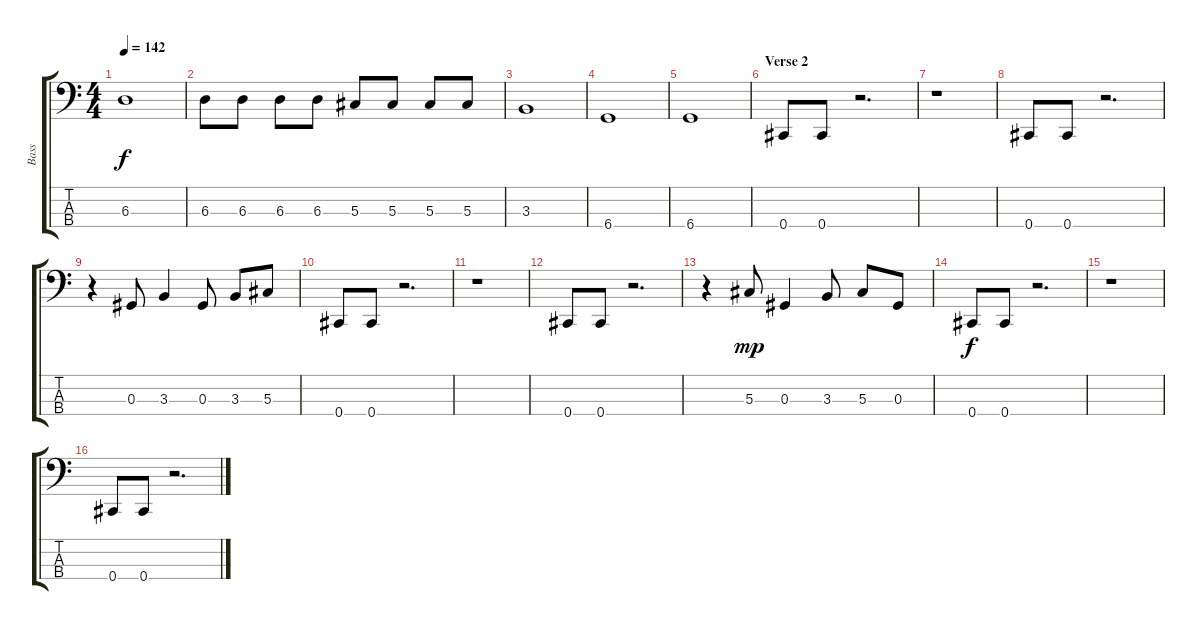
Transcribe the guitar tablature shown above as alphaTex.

\track ("Bass" "Bass") {instrument electricbassfinger}
\staff {score tabs}
\tuning (Gb2 Db2 Ab1 Db1) {hide}
\ts (4 4)
\tempo 142
\clef f4
\ks c
6.3.1{dy f} |
6.3.8 6.3.8 6.3.8 6.3.8 5.3.8 5.3.8 5.3.8 5.3.8 |
3.3.1 |
6.4.1 |
6.4.1 |
\section ("" "Verse 2")
0.4.8 0.4.8 r.2{d} |
r.1 |
0.4.8 0.4.8 r.2{d} |
r.4 0.3.8 3.3.4 0.3.8 3.3.8 5.3.8 |
0.4.8 0.4.8 r.2{d} |
r.1 |
0.4.8 0.4.8 r.2{d} |
r.4 5.3.8{dy mp} 0.3.4 3.3.8 5.3.8 0.3.8 |
0.4.8{dy f} 0.4.8 r.2{d} |
r.1 |
0.4.8 0.4.8 r.2{d}
